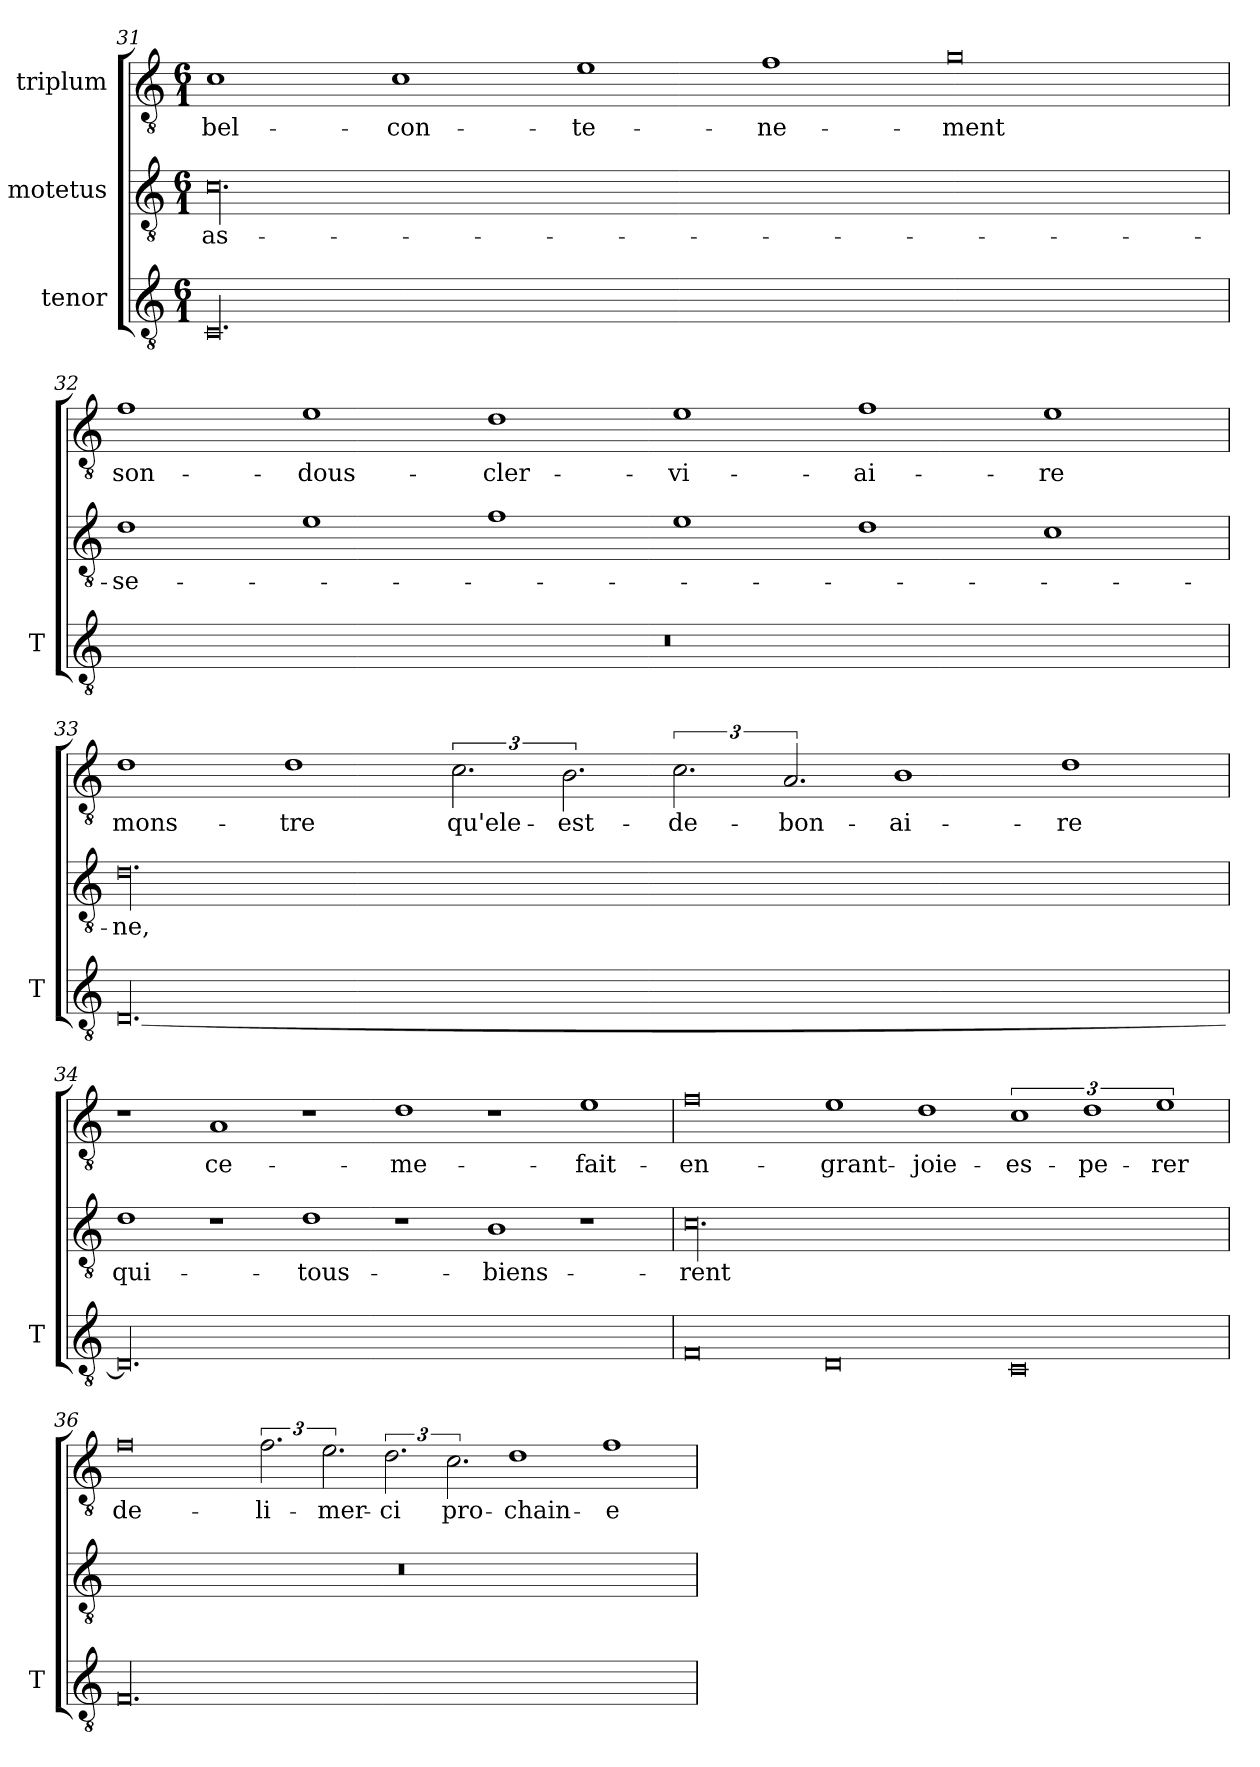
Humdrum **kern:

**kern	**kern	**text	**kern	**text
*part3	*part2	*part2	*part1	*part1
*staff3	*staff2	*staff2	*staff1	*staff1
*I"tenor	*I"motetus	*	*I"triplum	*
*I'T	*	*	*	*
*clefGv2	*clefGv2	*	*clefGv2	*
*k[]	*k[]	*	*k[]	*
*C:	*C:	*	*C:	*
*M6/1	*M6/1	*	*M6/1	*
=31	=31	=31	=31	=31
00.C/	00.c\	as-	1c\	bel-
.	.	.	1c\	con-
.	.	.	1e\	-te-
.	.	.	1f\	-ne-
.	.	.	0g\	-ment
=32	=32	=32	=32	=32
00.r	1d\	-se-	1f\	son-
.	1e\	.	1e\	dous-
.	1f\	.	1d\	cler-
.	1e\	.	1e\	vi-
.	1d\	.	1f\	-ai-
.	1c\	.	1e\	-re
=33	=33	=33	=33	=33
[00.D/	00.d\	-ne,	1d\	mons-
.	.	.	1d\	-tre
.	.	.	3.c\	qu'ele-
.	.	.	3.B\	est-
.	.	.	3.c\	de-
.	.	.	3.A/	-bon-
.	.	.	1B\	-ai-
.	.	.	1d\	-re
!!LO:PB:g=z
=34	=34	=34	=34	=34
00.D/]	1d\	qui-	1r	.
.	1r	.	1A/	ce-
.	1d\	tous-	1r	.
.	1r	.	1d\	me-
.	1B\	biens-	1r	.
.	1r	.	1e\	fait-
=35	=35	=35	=35	=35
0F/	00.c\	rent-	0f\	en-
0D/	.	.	1e\	grant-
.	.	.	1d\	joie-
0C/	.	.	3%2c\	es-
.	.	.	3%2d\	-pe-
.	.	.	3%2e\	-rer
=36	=36	=36	=36	=36
00.F/	00.r	.	0f\	de-
.	.	.	3.f\	li-
.	.	.	3.e\	mer-
.	.	.	3.d\	-ci
.	.	.	3.c\	pro-
.	.	.	1d\	-chain-
.	.	.	1f\	-e-
=	=	=	=	=
*-	*-	*-	*-	*-
